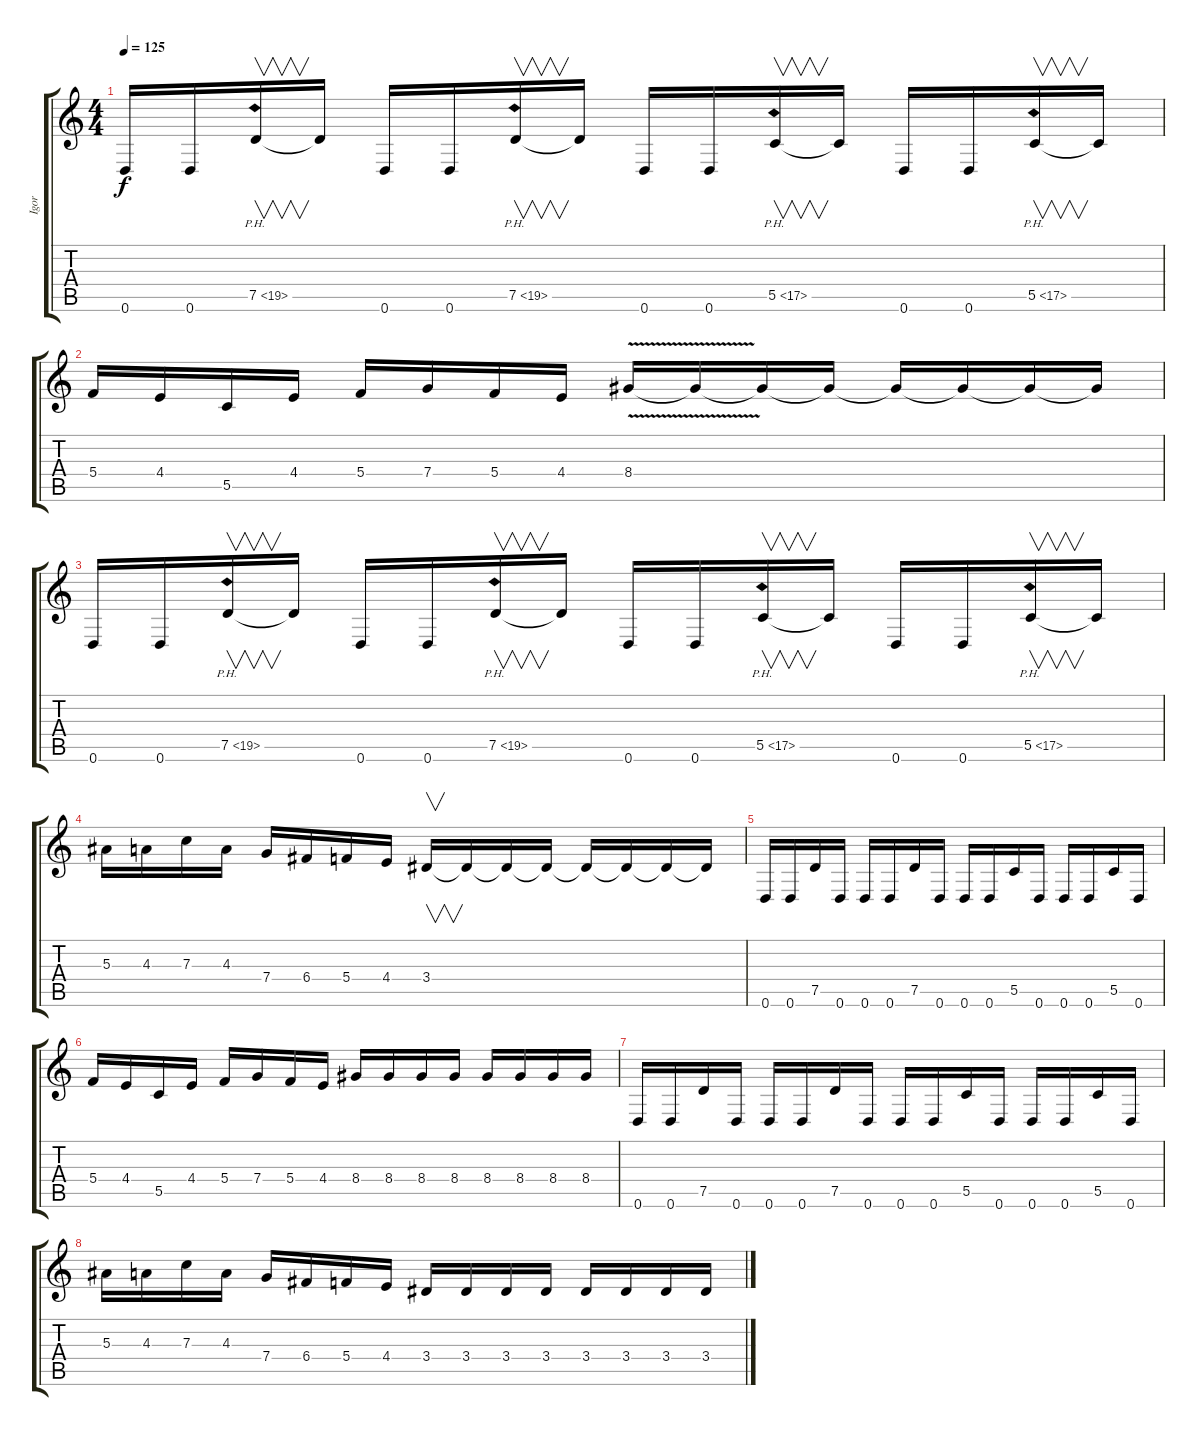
\track ("Igor" "Igor") {instrument overdrivenguitar}
\staff {score tabs}
\tuning (D4 A3 F3 C3 G2 D2) {hide}
\ts (4 4)
\tempo 125
\clef g2
\ks c
0.6.16{dy f} 0.6.16 7.5{ph 12}.16{v} 7.5{t}.16 0.6.16 0.6.16 7.5{ph 12}.16{v} 7.5{t}.16 0.6.16 0.6.16 5.5{ph 12}.16{v} 5.5{t}.16 0.6.16 0.6.16 5.5{ph 12}.16{v} 5.5{t}.16 |
5.4.16 4.4.16 5.5.16 4.4.16 5.4.16 7.4.16 5.4.16 4.4.16 8.4{v}.16 8.4{t}.16 8.4{t}.16 8.4{t}.16 8.4{t}.16 8.4{t}.16 8.4{t}.16 8.4{t}.16 |
0.6.16 0.6.16 7.5{ph 12}.16{v} 7.5{t}.16 0.6.16 0.6.16 7.5{ph 12}.16{v} 7.5{t}.16 0.6.16 0.6.16 5.5{ph 12}.16{v} 5.5{t}.16 0.6.16 0.6.16 5.5{ph 12}.16{v} 5.5{t}.16 |
5.3.16 4.3.16 7.3.16 4.3.16 7.4.16 6.4.16 5.4.16 4.4.16 3.4.16{v} 3.4{t}.16 3.4{t}.16 3.4{t}.16 3.4{t}.16 3.4{t}.16 3.4{t}.16 3.4{t}.16 |
0.6.16 0.6.16 7.5.16 0.6.16 0.6.16 0.6.16 7.5.16 0.6.16 0.6.16 0.6.16 5.5.16 0.6.16 0.6.16 0.6.16 5.5.16 0.6.16 |
5.4.16 4.4.16 5.5.16 4.4.16 5.4.16 7.4.16 5.4.16 4.4.16 8.4.16 8.4.16 8.4.16 8.4.16 8.4.16 8.4.16 8.4.16 8.4.16 |
0.6.16 0.6.16 7.5.16 0.6.16 0.6.16 0.6.16 7.5.16 0.6.16 0.6.16 0.6.16 5.5.16 0.6.16 0.6.16 0.6.16 5.5.16 0.6.16 |
5.3.16 4.3.16 7.3.16 4.3.16 7.4.16 6.4.16 5.4.16 4.4.16 3.4.16 3.4.16 3.4.16 3.4.16 3.4.16 3.4.16 3.4.16 3.4.16
